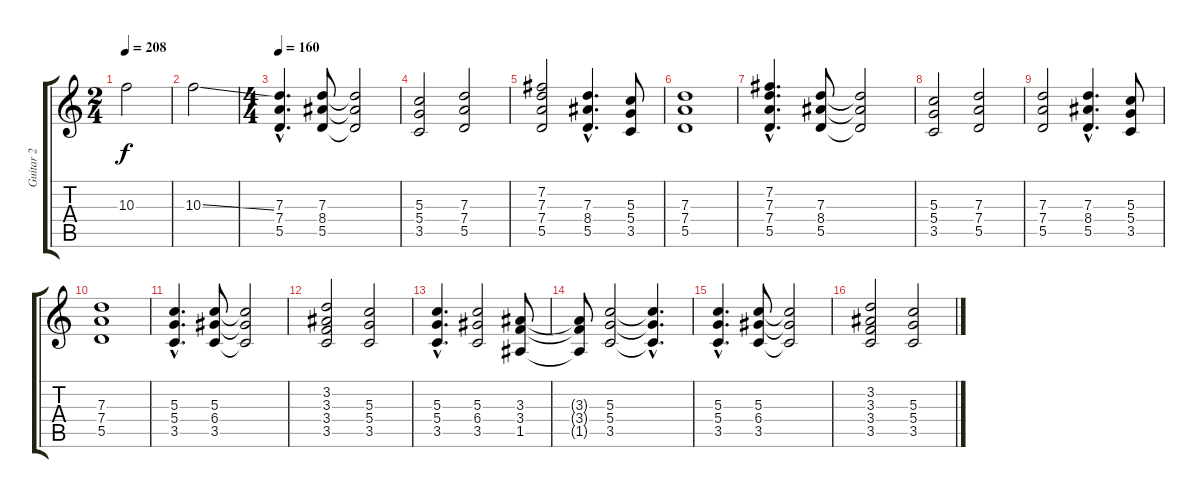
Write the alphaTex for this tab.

\track ("Guitar 2" "Guitar 2") {instrument distortionguitar}
\staff {score tabs}
\tuning (E4 B3 G3 D3 A2 E2) {hide}
\ts (2 4)
\tempo 208
\clef g2
\ks c
10.3{t}.2{dy f} |
10.3{ss}.2 |
\ts (4 4)
\tempo 160
(7.3{hac} 7.4{hac} 5.5{hac}).4{d} (7.3 8.4 5.5).8 (7.3{t} 8.4{t} 5.5{t}).2 |
(5.3 5.4 3.5).2 (7.3 7.4 5.5).2 |
(7.2 7.3 7.4 5.5).2 (7.3{hac} 8.4{hac} 5.5{hac}).4{d} (5.3 5.4 3.5).8 |
(7.3 7.4 5.5).1 |
(7.2{hac} 7.3{hac} 7.4{hac} 5.5{hac}).4{d} (7.3 8.4 5.5).8 (7.3{t} 8.4{t} 5.5{t}).2 |
(5.3 5.4 3.5).2 (7.3 7.4 5.5).2 |
(7.3 7.4 5.5).2 (7.3{hac} 8.4{hac} 5.5{hac}).4{d} (5.3 5.4 3.5).8 |
(7.3 7.4 5.5).1 |
(5.3{hac} 5.4{hac} 3.5{hac}).4{d} (5.3 6.4 3.5).8 (5.3{t} 6.4{t} 3.5{t}).2 |
(3.2 3.3 3.4 3.5).2 (5.3 5.4 3.5).2 |
(5.3{hac} 5.4{hac} 3.5{hac}).4{d} (5.3 6.4 3.5).2 (3.3 3.4 1.5).8 |
(3.3{t} 3.4{t} 1.5{t}).8 (5.3 5.4 3.5).2 (5.3{hac t} 5.4{hac t} 3.5{hac t}).4{d} |
(5.3{hac} 5.4{hac} 3.5{hac}).4{d} (5.3 6.4 3.5).8 (5.3{t} 6.4{t} 3.5{t}).2 |
(3.2 3.3 3.4 3.5).2 (5.3 5.4 3.5).2
